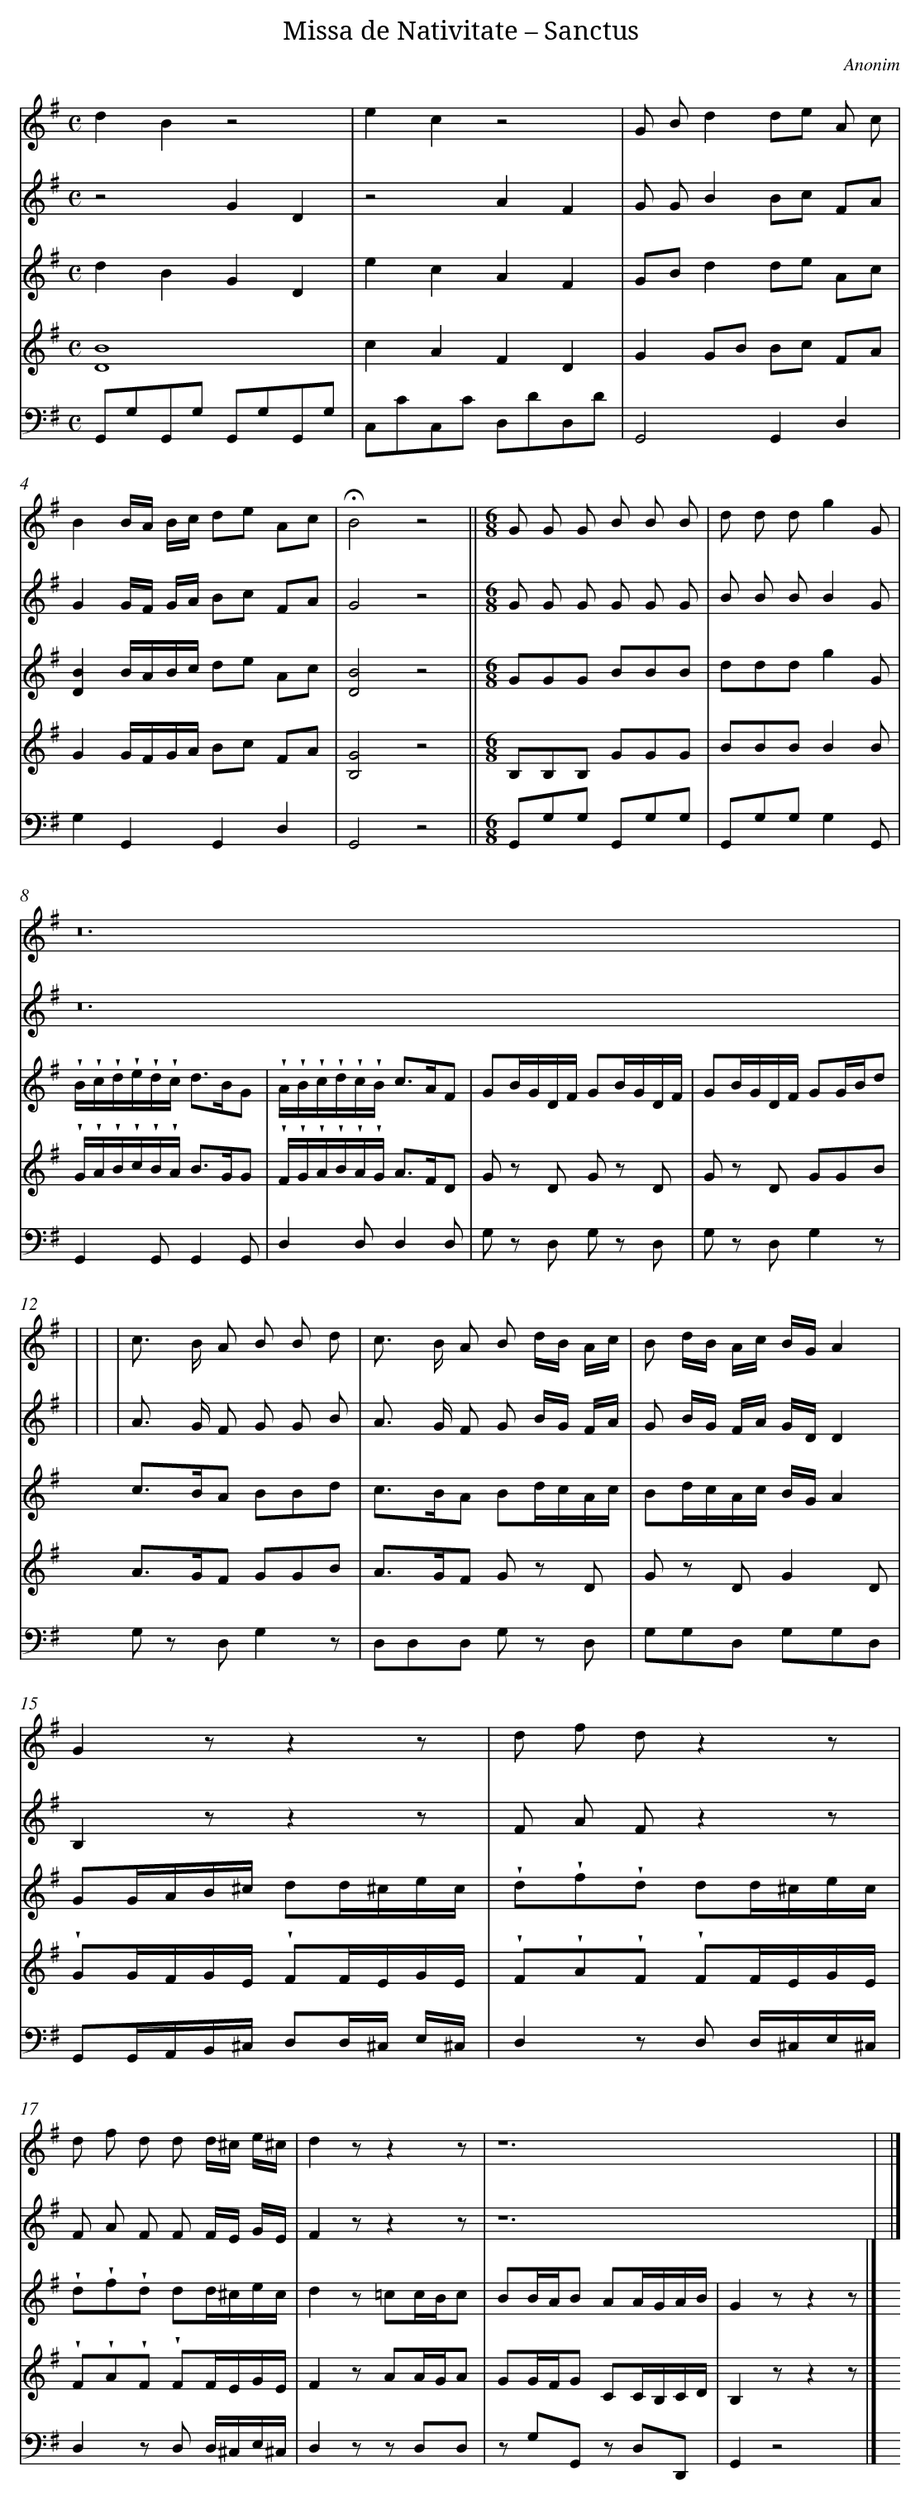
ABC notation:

X:1
T: Missa de Nativitate – Sanctus
C: Anonim
L: 1/8
M: C
V: 1
V: 2
V: 3 clef=treble
V: 4 clef=treble
V: 5 clef=bass
K: G
[V:1] d2B2z4 |
[V:2] z4G2D2 |
[V:3] d2B2G2D2 |
[V:4] [B8D8] |
[V:5] G,,G,G,,G, G,,G,G,,G, |
[V:1] e2c2z4 |
[V:2] z4A2F2 |
[V:3] e2c2A2F2 |
[V:4] c2A2F2D2 |
[V:5] C,CC,C D,DD,D |
[V:1] G Bd2de A c |
[V:2] G GB2Bc FA |
[V:3] GBd2de Ac |
[V:4] G2GB Bc FA |
[V:5] G,,4G,,2D,2 |
[V:1] B2B/A/ B/c/ de Ac |
[V:2] G2G/F/ G/A/ Bc FA |
[V:3] [B2D2]B/A/B/c/ de Ac |
[V:4] G2G/F/G/A/ Bc FA |
[V:5] G,2G,,2G,,2D,2 |
[V:1] !fermata!B4z4 ||
[V:2] G4z4 ||
[V:3] [B4D4]z4 ||
[V:4] [G4B,4]z4 ||
[V:5] G,,4z4 ||
[V:1]  [K:G] [M:6/8]G G G B B B |
[V:2]  [K:G] [M:6/8]G G G G G G |
[V:3]  [K:G] [M:6/8]GGG BBB |
[V:4]  [K:G] [M:6/8]B,B,B, GGG |
[V:5]  [K:G] [M:6/8]G,,G,G, G,,G,G, |
[V:1] d d dg2G |
[V:2] B B BB2G |
[V:3] dddg2G |
[V:4] BBBB2B |
[V:5] G,,G,G,G,2G,, |
[V:1] z24 |
[V:2] z24 |
[V:3] !wedge!B/!wedge!c/!wedge!d/!wedge!e/!wedge!d/!wedge!c< dB/G |
[V:4] !wedge!G/!wedge!A/!wedge!B/!wedge!c/!wedge!B/!wedge!A< BG/G |
[V:5] G,,2G,,G,,2G,, |
[V:1]  |
[V:2]  |
[V:3] !wedge!A/!wedge!B/!wedge!c/!wedge!d/!wedge!c/!wedge!B< cA/F |
[V:4] !wedge!F/!wedge!G/!wedge!A/!wedge!B/!wedge!A/!wedge!G< AF/D |
[V:5] D,2D,D,2D, |
[V:1]  |
[V:2]  |
[V:3] GB/G/D/F/ GB/G/D/F/ |
[V:4] G z D G z D |
[V:5] G, z D, G, z D, |
[V:1]  |
[V:2]  |
[V:3] GB/G/D/F/ GG/B/d |
[V:4] G z D GGB |
[V:5] G, z D,G,2z |
[V:1] c> B A B B d |
[V:2] A> G F G G B |
[V:3] c>BA BBd |
[V:4] A>GF GGB |
[V:5] G, z D,G,2z |
[V:1] c> B A B d/B/ A/c/ |
[V:2] A> G F G B/G/ F/A/ |
[V:3] c>BA Bd/c/A/c/ |
[V:4] A>GF G z D |
[V:5] D,D,D, G, z D, |
[V:1] B d/B/ A/c/ B/G/A2 |
[V:2] G B/G/ F/A/ G/D/D2 |
[V:3] Bd/c/A/c/ B/G/A2 |
[V:4] G z DG2D |
[V:5] G,G,D, G,G,D, |
[V:1] G2zz2z |
[V:2] B,2zz2z |
[V:3] GG/A/B/^c/ dd/^c/e/c/ |
[V:4] !wedge!GG/F/G/E/ !wedge!FF/E/G/E/ |
[V:5] G,,G,,/A,,/B,,/^C,/ D,D,/^C,/ E,/^C,/ |
[V:1] d f dz2z |
[V:2] F A Fz2z |
[V:3] !wedge!d!wedge!f!wedge!d dd/^c/e/c/ |
[V:4] !wedge!F!wedge!A!wedge!F !wedge!FF/E/G/E/ |
[V:5] D,2z D, D,/^C,/E,/^C,/ |
[V:1] d f d d d/^c/ e/^c/ |
[V:2] F A F F F/E/ G/E/ |
[V:3] !wedge!d!wedge!f!wedge!d dd/^c/e/c/ |
[V:4] !wedge!F!wedge!A!wedge!F !wedge!FF/E/G/E/ |
[V:5] D,2z D, D,/^C,/E,/^C,/ |
[V:1] d2zz2z |
[V:2] F2zz2z |
[V:3] d2z =cc/B/c |
[V:4] F2z AA/G/A |
[V:5] D,2z z D,D, |
[V:1] z12 |
[V:2] z12 |
[V:3] BB/A/B AA/G/A/B/ |
[V:4] GG/F/G CC/B,/C/D/ |
[V:5] z G,G,, z D,D,, |
[V:1]  |]
[V:2]  |]
[V:3] G2zz2z |]
[V:4] B,2zz2z |]
[V:5] G,,2z4 |]
